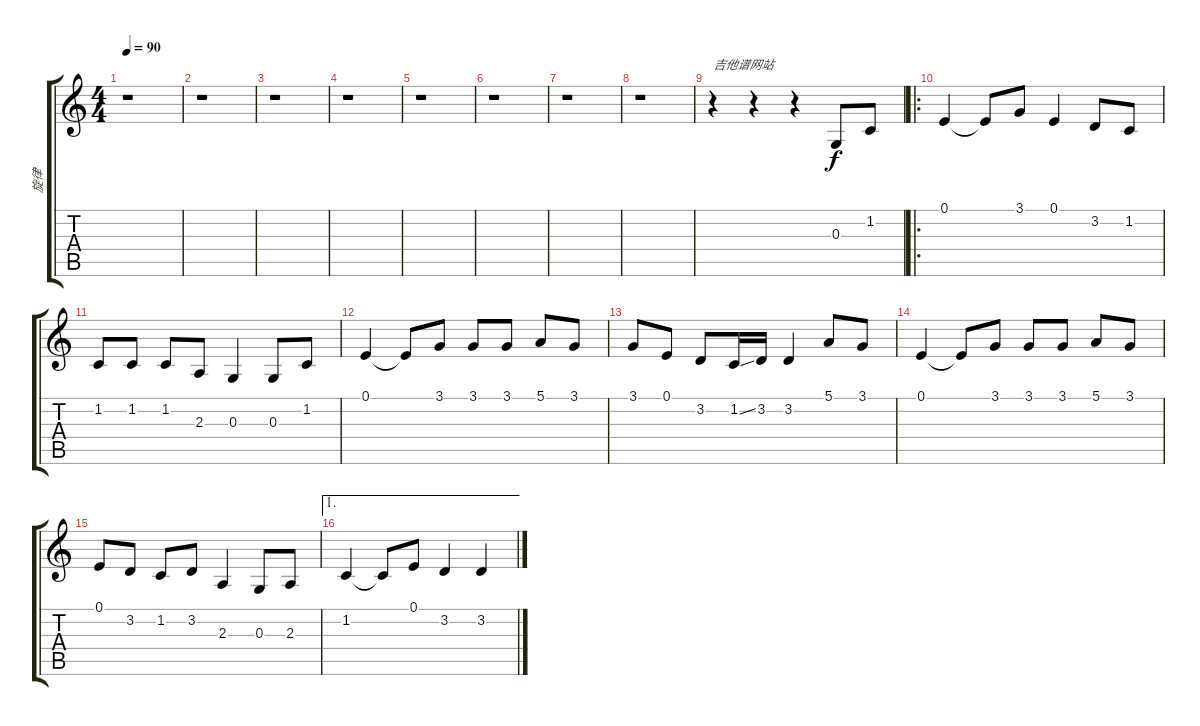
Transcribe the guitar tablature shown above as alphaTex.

\track ("旋律" "旋律") {instrument voiceoohs}
\staff {score tabs}
\tuning (E4 B3 G3 D3 A2 E2) {hide}
\ts (4 4)
\tempo 90
\clef g2
\ks c
r.1{dy f instrument voiceoohs} |
r.1 |
r.1 |
r.1 |
r.1 |
r.1 |
r.1 |
r.1 |
r.4{txt "吉他谱网站"} r.4 r.4 0.3.8{lyrics (0 "") lyrics (1 "") lyrics (2 "") lyrics (3 "") lyrics (4 "")} 1.2.8 |
\ro
0.1.4 0.1{t}.8 3.1.8 0.1.4 3.2.8 1.2.8 |
1.2.8 1.2.8 1.2.8 2.3.8 0.3.4 0.3.8 1.2.8 |
0.1.4 0.1{t}.8 3.1.8 3.1.8 3.1.8 5.1.8 3.1.8 |
3.1.8 0.1.8 3.2.8 1.2{ss}.16 3.2.16 3.2.4 5.1.8 3.1.8 |
0.1.4 0.1{t}.8 3.1.8 3.1.8 3.1.8 5.1.8 3.1.8 |
0.1.8 3.2.8 1.2.8 3.2.8 2.3.4 0.3.8 2.3.8 |
\ae 1
1.2.4 1.2{t}.8 0.1.8 3.2.4 3.2.4
